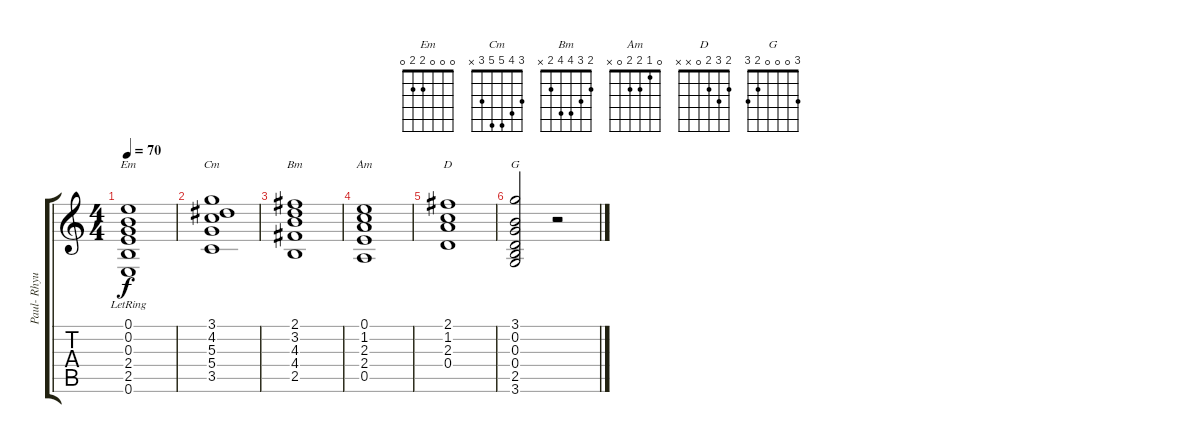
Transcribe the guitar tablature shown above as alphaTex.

\track ("Paul- Rhyum Guitar" "Paul- Rhyu") {instrument electricguitarmuted}
\staff {score tabs}
\tuning (E4 B3 G3 D3 A2 E2) {hide}
\chord ("Em" 0 0 0 2 2 0)
\chord ("Cm" 3 4 5 5 3 x)
\chord ("Bm" 2 3 4 4 2 x)
\chord ("Am" 0 1 2 2 0 x)
\chord ("D" 2 3 2 0 x x)
\chord ("G" 3 0 0 0 2 3)
\ts (4 4)
\tempo 70
\clef g2
\ks c
(0.1 0.2{lr} 0.3 2.4 2.5 0.6).1{ch "Em" dy f} |
(3.1 4.2 5.3 5.4 3.5).1{ch "Cm"} |
(2.1 3.2 4.3 4.4 2.5).1{ch "Bm"} |
(0.1 1.2 2.3 2.4 0.5).1{ch "Am"} |
(2.1 1.2 2.3 0.4).1{ch "D"} |
(3.1 0.2 0.3 0.4 2.5 3.6).2{ch "G"} r.2
